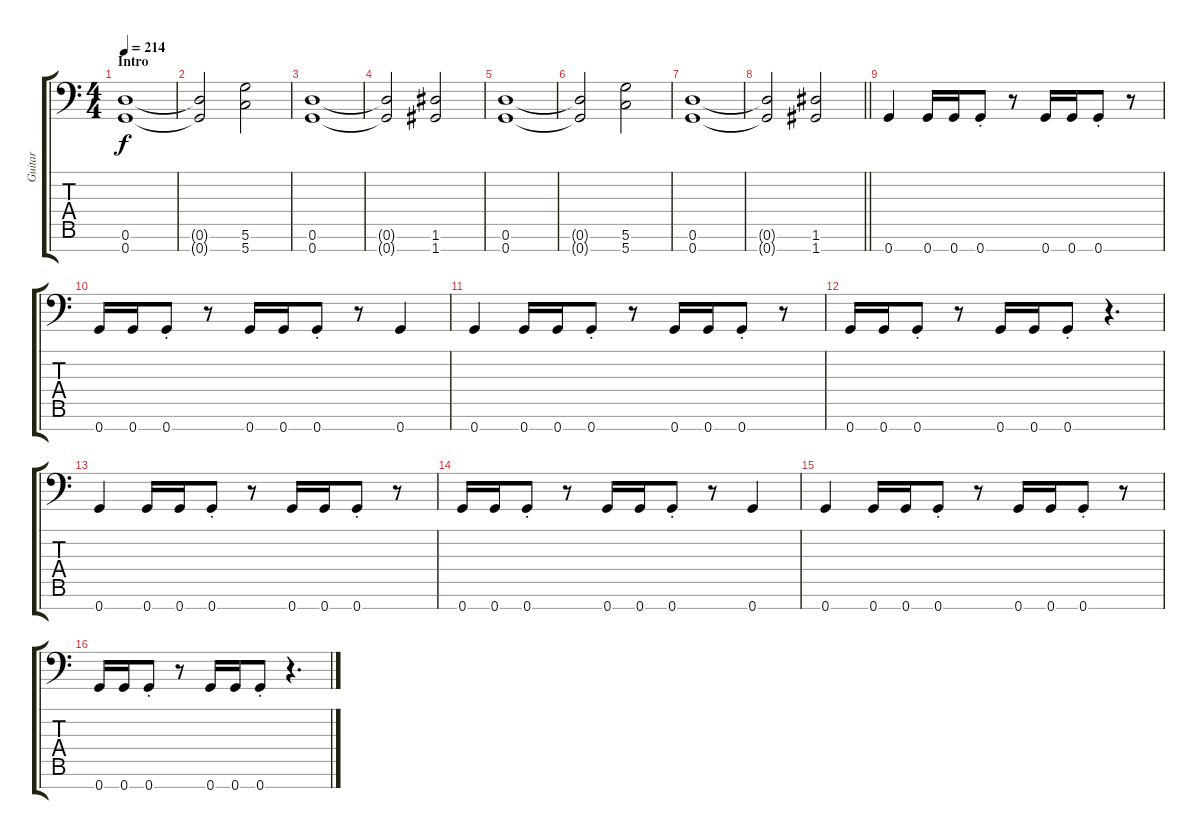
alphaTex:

\track ("Guitar" "Guitar") {instrument distortionguitar}
\staff {score tabs}
\tuning (D4 A3 F3 C3 G2 D2 G1) {hide}
\ts (4 4)
\section ("" "Intro")
\tempo 214
\clef f4
\ks c
(0.6 0.7).1{dy f} |
(0.6{t} 0.7{t}).2 (5.6 5.7).2 |
(0.6 0.7).1 |
(0.6{t} 0.7{t}).2 (1.6 1.7).2 |
(0.6 0.7).1 |
(0.6{t} 0.7{t}).2 (5.6 5.7).2 |
(0.6 0.7).1 |
\barLineRight lightlight
(0.6{t} 0.7{t}).2 (1.6 1.7).2 |
\section ("" "")
0.7.4 0.7.16 0.7.16 0.7{st}.8 r.8 0.7.16 0.7.16{beam merge} 0.7{st}.8 r.8 |
0.7.16 0.7.16 0.7{st}.8 r.8 0.7.16 0.7.16{beam merge} 0.7{st}.8 r.8 0.7.4 |
0.7.4 0.7.16 0.7.16 0.7{st}.8 r.8 0.7.16 0.7.16{beam merge} 0.7{st}.8 r.8 |
0.7.16 0.7.16 0.7{st}.8 r.8 0.7.16 0.7.16{beam merge} 0.7{st}.8 r.4{d} |
0.7.4 0.7.16 0.7.16 0.7{st}.8 r.8 0.7.16 0.7.16{beam merge} 0.7{st}.8 r.8 |
0.7.16 0.7.16 0.7{st}.8 r.8 0.7.16 0.7.16{beam merge} 0.7{st}.8 r.8 0.7.4 |
0.7.4 0.7.16 0.7.16 0.7{st}.8 r.8 0.7.16 0.7.16{beam merge} 0.7{st}.8 r.8 |
0.7.16 0.7.16 0.7{st}.8 r.8 0.7.16 0.7.16{beam merge} 0.7{st}.8 r.4{d}
